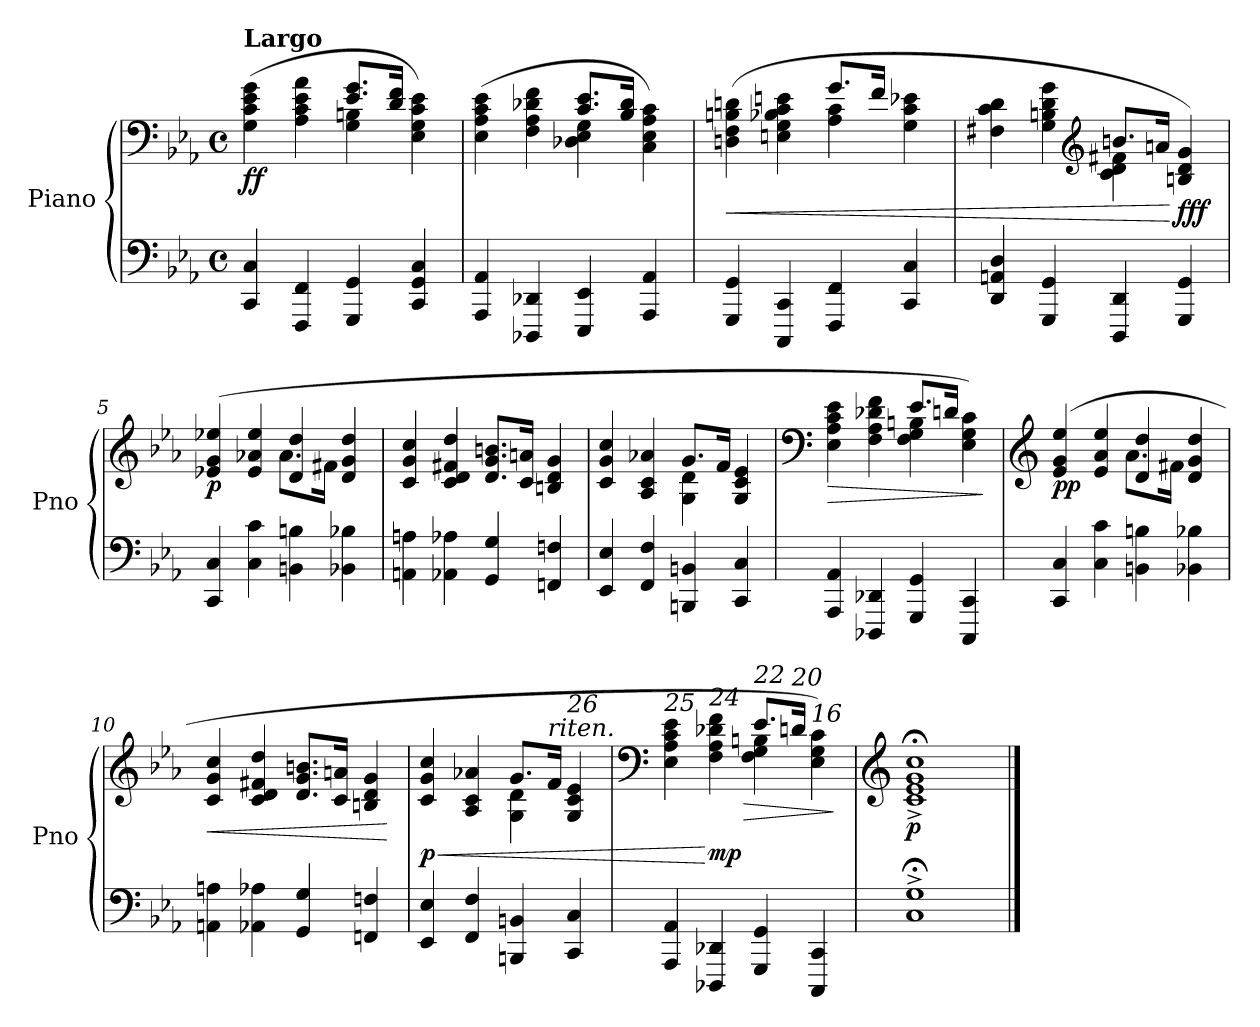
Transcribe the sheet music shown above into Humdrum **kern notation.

**kern	**kern	**dynam
*part1	*part1	*part1
*staff2	*staff1	*staff1/2
*I"Piano	*	*
*I'Pno	*	*
*clefF4	*clefF4	*
*k[b-e-a-]	*k[b-e-a-]	*
*M4/4	*M4/4	*
*met(c)	*met(c)	*
=1	=1	=1
*	*^	*
!	!LO:TX:a:B:t=Largo	!	!
!	!	!	!LO:DY:b
4CC/ 4C/	(>4G\ 4c\ 4e-\ 4g\	2ryy	ff
4FFF/ 4FF/	4A-\ 4c\ 4e-\ 4a-\	.	.
4GGG/ 4GG/	8.e-/ 8.g/L	4G\ 4Bn\	.
.	16d/ 16f/Jk	.	.
4CC/ 4GG/ 4C/	4E-\ 4G\ 4c\ 4e-\)	4ryy	.
=2	=2	=2	=2
4AAA-/ 4AA-/	(>4E-\ 4A-\ 4c\ 4e-\	2ryy	.
4DDD-X/ 4DD-X/	4F\ 4A-\ 4d-X\ 4f\	.	.
4EEE-/ 4EE-/	8.c/ 8.e-/L	4D-X\ 4E-\ 4G\	.
.	16B-/ 16d-/Jk	.	.
4AAA-/ 4AA-/	4C\ 4E-\ 4A-\ 4c\)	4ryy	.
=3	=3	=3	=3
!	!	!	!LO:HP:b
4GGG/ 4GG/	(>4Dn\ 4F\ 4Bn\ 4dn\	2ryy	<
4CCC/ 4CC/	4En\ 4G\ 4B-X\ 4c\ 4en\	.	.
4FFF/ 4FF/	8.g/L	4A-\ 4c\	.
.	16f/Jk	.	.
4CC/ 4C/	4G\ 4c\ 4e-X\	4ryy	.
=4	=4	=4	=4
4DD/ 4AAn/ 4D/	4F#X\ 4c\ 4d\	2ryy	.
4GGG/ 4GG/	4G\ 4Bn\ 4d\ 4g\	.	.
*	*clefG2	*	*
4DDD/ 4DD/	8.bn/L	4c\ 4d\ 4f#X\	.
.	16an/Jk	.	.
!	!	!	!LO:DY:n=1:b
4GGG/ 4GG/	4Bn/ 4d/ 4g/)	4ryy	[ fff
!!LO:LB:g=z	!!
=5	=5	=5	=5
!	!	!	!LO:DY:b
4CC/ 4C/	(>4e-X/ 4g/ 4ee-X/	2ryy	p
4C\ 4c\	4e-/ 4a-X/ 4ee-/	.	.
4BBn\ 4Bn\	4d/ 4dd/	8.a-\L	.
.	.	16f#X\Jk	.
4BB-X\ 4B-X\	4d/ 4g/ 4dd/	4ryy	.
*	*v	*v	*
=6	=6	=6
4AAn\ 4An\	4c/ 4g/ 4cc/	.
4AA-X\ 4A-X\	4c/ 4d/ 4f#X/ 4dd/	.
4GG/ 4G/	8.d/ 8.g/ 8.bn/L	.
.	16c/ 16an/Jk	.
4FFn/ 4Fn/	4Bn/ 4d/ 4g/	.
=7	=7	=7
*	*^	*
4EE-/ 4E-/	4c/ 4g/ 4cc/	2ryy	.
4FF/ 4F/	4A-/ 4c/ 4a-X/	.	.
4BBBn/ 4BBn/	8.g/L	4G\ 4d\	.
.	16f/Jk	.	.
4CC/ 4C/	4G/ 4c/ 4e-/	4ryy	.
=8	=8	=8	=8
*	*clefF4	*	*
!	!	!	!LO:HP:b
4AAA-/ 4AA-/	4E-\ 4A-\ 4c\ 4e-\	2ryy	>
4DDD-X/ 4DD-X/	4F\ 4A-\ 4d-X\ 4f\	.	.
4GGG/ 4GG/	8.e-/L	4F\ 4G\ 4Bn\	.
.	16dn/Jk	.	.
4CCC/ 4CC/	4E-\ 4G\ 4c\)	4ryy	.
*	*v	*v	*
.	.	]
!!LO:LB:g=z
=9	=9	=9
*	*clefG2	*
*	*^	*
!	!	!	!LO:DY:b
4CC/ 4C/	(>4e-/ 4g/ 4ee-/	2ryy	pp
4C\ 4c\	4e-/ 4a-/ 4ee-/	.	.
4BBn\ 4Bn\	4d/ 4dd/	8.a-\L	.
.	.	16f#X\Jk	.
4BB-X\ 4B-X\	4d/ 4g/ 4dd/	4ryy	.
=10	=10	=10	=10
!	!LO:TX:b:i:t=cresc.	!	!
!	!	!	!LO:HP:b
*	*v	*v	*
4AAn\ 4An\	4c/ 4g/ 4cc/	<
4AA-X\ 4A-X\	4c/ 4d/ 4f#X/ 4dd/	.
4GG/ 4G/	8.d/ 8.g/ 8.bn/L	.
.	16c/ 16an/Jk	.
4FFn/ 4Fn/	4Bn/ 4d/ 4g/	.
.	.	[
=11	=11	=11
!	!	!LO:HP:b
*	*^	*
!	!	!	!LO:DY:n=1:b
4EE-/ 4E-/	4c/ 4g/ 4cc/	2ryy	< p
4FF/ 4F/	4A-/ 4c/ 4a-X/	.	.
4BBBn/ 4BBn/	8.g/L	4G\ 4d\	.
!	!LO:TX:a:i:t=riten.	!	!
.	16f/Jk	.	.
!	!LO:TX:a:i:t=26	!	!
4CC/ 4C/	4G/ 4c/ 4e-/	4ryy	.
=12	=12	=12	=12
*	*clefF4	*	*
!	!LO:TX:a:i:t=25	!	!
4AAA-/ 4AA-/	4E-\ 4A-\ 4c\ 4e-\	2ryy	.
!	!LO:TX:a:i:t=24	!	!
!	!	!	!LO:HP:n=1:b
!	!	!	!LO:DY:n=1:b
4DDD-X/ 4DD-X/	4F\ 4A-\ 4d-X\ 4f\	.	[ > mp
!	!LO:TX:a:i:t=22	!	!
4GGG/ 4GG/	8.e-/L	4F\ 4G\ 4Bn\	.
!	!LO:TX:a:i:t=20	!	!
.	16dn/Jk	.	.
!	!LO:TX:a:i:t=16	!	!
4CCC/ 4CC/	4E-\ 4G\ 4c\)	4ryy	.
*	*v	*v	*
.	.	]
=13	=13	=13
*	*clefG2	*
!	!	!LO:DY:b
1C;<^ 1G;<^	1c;<^ 1e-;<^ 1g;<^ 1cc;<^	p
==	==	==
*-	*-	*-
